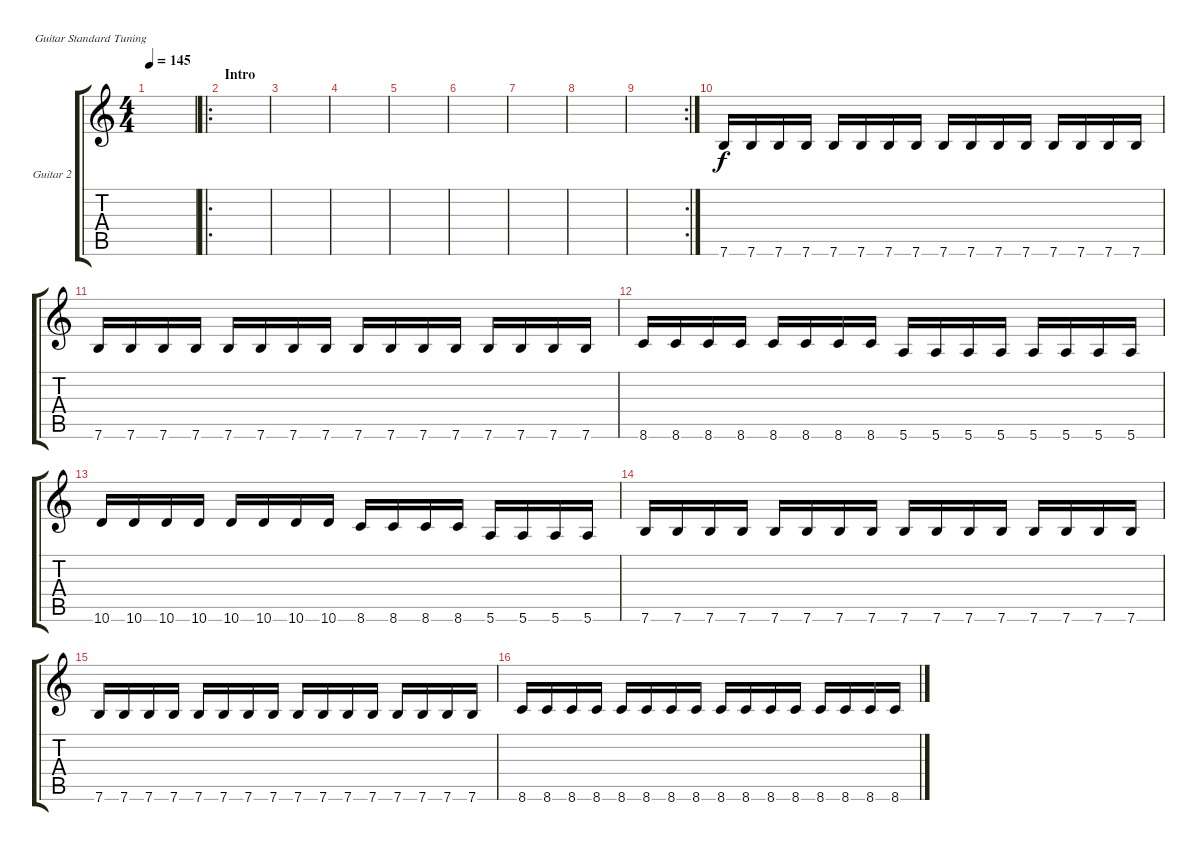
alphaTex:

\defaultSystemsLayout 4
\bracketExtendMode groupsimilarinstruments
\firstSystemTrackNameOrientation horizontal
\otherSystemsTrackNameOrientation horizontal
\track ("Guitar 2" "Guitar 2") {instrument distortionguitar}
\staff {score tabs}
\tuning (E4 B3 G3 D3 A2 E2)
\ts (4 4)
\tempo 145
\clef g2
\scale
0.462451
\ks c
|
\ro
\section ("" "Intro")
\scale
0.29249 |
\scale
0.245059 |
\scale
0.333333 |
\scale
0.333333 |
\scale
0.333333 |
\scale
0.322917 |
\scale
0.322917 |
\rc 2
\scale
0.354167 |
\scale
0.333333 7.6.16 7.6.16 7.6.16 7.6.16 7.6.16 7.6.16 7.6.16 7.6.16 7.6.16 7.6.16 7.6.16 7.6.16 7.6.16 7.6.16 7.6.16 7.6.16 |
\scale
0.333333 7.6.16 7.6.16 7.6.16 7.6.16 7.6.16 7.6.16 7.6.16 7.6.16 7.6.16 7.6.16 7.6.16 7.6.16 7.6.16 7.6.16 7.6.16 7.6.16 |
\scale
0.333333 8.6.16 8.6.16 8.6.16 8.6.16 8.6.16 8.6.16 8.6.16 8.6.16 5.6.16 5.6.16 5.6.16 5.6.16 5.6.16 5.6.16 5.6.16 5.6.16 |
\scale
0.333333 10.6.16 10.6.16 10.6.16 10.6.16 10.6.16 10.6.16 10.6.16 10.6.16 8.6.16 8.6.16 8.6.16 8.6.16 5.6.16 5.6.16 5.6.16 5.6.16 |
\scale
0.333333 7.6.16 7.6.16 7.6.16 7.6.16 7.6.16 7.6.16 7.6.16 7.6.16 7.6.16 7.6.16 7.6.16 7.6.16 7.6.16 7.6.16 7.6.16 7.6.16 |
\scale
0.333333 7.6.16 7.6.16 7.6.16 7.6.16 7.6.16 7.6.16 7.6.16 7.6.16 7.6.16 7.6.16 7.6.16 7.6.16 7.6.16 7.6.16 7.6.16 7.6.16 |
\scale
0.333333 8.6.16 8.6.16 8.6.16 8.6.16 8.6.16 8.6.16 8.6.16 8.6.16 8.6.16 8.6.16 8.6.16 8.6.16 8.6.16 8.6.16 8.6.16 8.6.16
